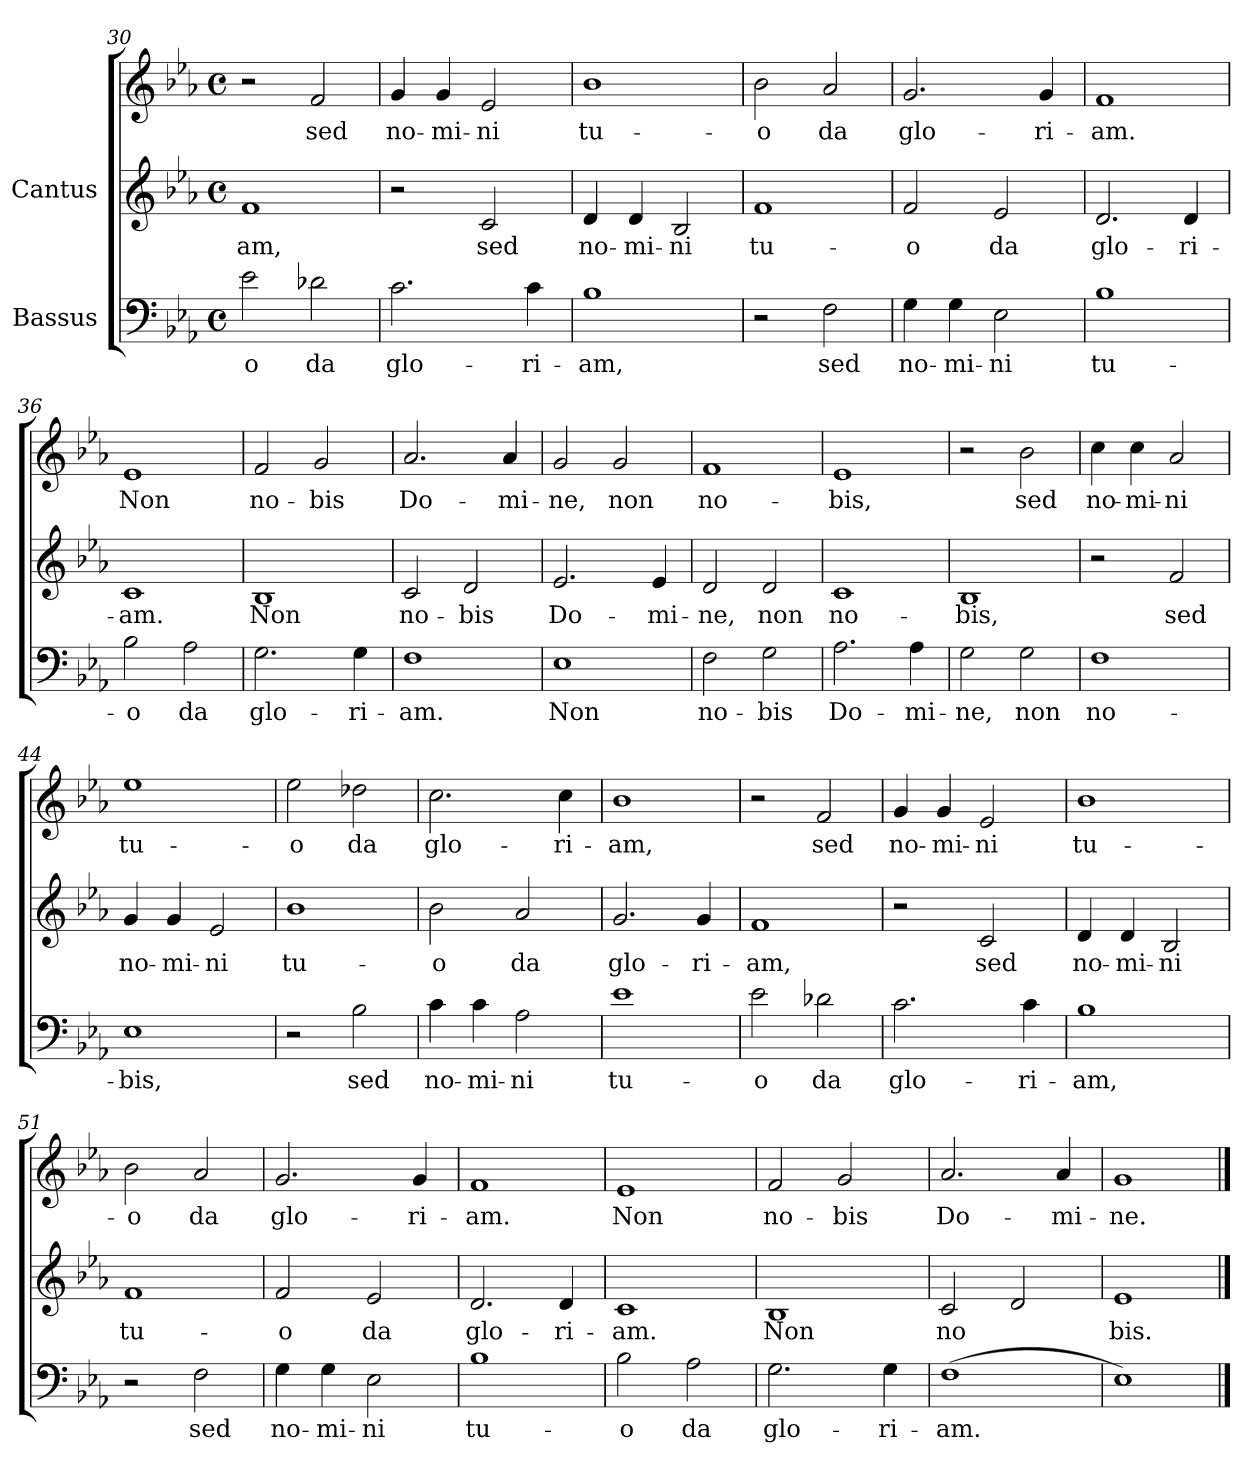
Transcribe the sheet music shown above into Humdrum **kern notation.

**kern	**text	**kern	**text	**kern	**text
*part2	*part2	*part1	*part1	*part1	*part1
*staff3	*staff3	*staff2	*staff2	*staff1	*staff1
*I"Bassus	*	*I"Cantus	*	*	*
!!LO:LB:g=z
*clefF4	*	*clefG2	*	*clefG2	*
*k[b-e-a-]	*	*k[b-e-a-]	*	*k[b-e-a-]	*
*E-:	*	*E-:	*	*E-:	*
*M4/4	*	*M4/4	*	*M4/4	*
*met(c)	*	*met(c)	*	*met(c)	*
=30	=30	=30	=30	=30	=30
!	!LO:LY:b:cj	!	!LO:LY:b:cj	!	!
2e-\	-o	1f	am,	2r	.
!	!LO:LY:b:cj	!	!	!	!LO:LY:b:cj
2d-X\	da	.	.	2f/	-sed
=31	=31	=31	=31	=31	=31
!	!LO:LY:b:cj	!	!	!	!LO:LY:b:cj
2.c\	glo-	2r	.	4g/	no-
!	!	!	!	!	!LO:LY:b:cj
.	.	.	.	4g/	-mi-
!	!	!	!LO:LY:b:cj	!	!LO:LY:b:cj
.	.	2c/	sed	2e-/	-ni
!	!LO:LY:b:cj	!	!	!	!
4c\	-ri-	.	.	.	.
=32	=32	=32	=32	=32	=32
!	!LO:LY:b:cj	!	!LO:LY:b:cj	!	!LO:LY:b:cj
1B-	-am,	4d/	-no-	1b-	tu-
!	!	!	!LO:LY:b:cj	!	!
.	.	4d/	-mi-	.	.
!	!	!	!LO:LY:b:cj	!	!
.	.	2B-/	-ni	.	.
=33	=33	=33	=33	=33	=33
!	!	!	!LO:LY:b:cj	!	!LO:LY:b:cj
2r	.	1f	tu-	2b-\	o
!	!LO:LY:b:cj	!	!	!	!LO:LY:b:cj
2F\	sed	.	.	2a-/	da
!!LO:LB:g=z
=34	=34	=34	=34	=34	=34
!	!LO:LY:b:cj	!	!LO:LY:b:cj	!	!LO:LY:b:cj
4G\	no-	2f/	-o	2.g/	-glo-
!	!LO:LY:b:cj	!	!	!	!
4G\	-mi-	.	.	.	.
!	!LO:LY:b:cj	!	!LO:LY:b:cj	!	!
2E-\	-ni	2e-/	da	.	.
!	!	!	!	!	!LO:LY:b:cj
.	.	.	.	4g/	-ri-
=35	=35	=35	=35	=35	=35
!	!LO:LY:b:cj	!	!LO:LY:b:cj	!	!LO:LY:b:cj
1B-	tu-	2.d/	glo-	1f	am.
!	!	!	!LO:LY:b:cj	!	!
.	.	4d/	-ri-	.	.
=36	=36	=36	=36	=36	=36
!	!LO:LY:b:cj	!	!LO:LY:b:cj	!	!LO:LY:b:cj
2B-\	-o	1c	am.	1e-	-Non
!	!LO:LY:b:cj	!	!	!	!
2A-\	da	.	.	.	.
=37	=37	=37	=37	=37	=37
!	!LO:LY:b:cj	!	!LO:LY:b:cj	!	!LO:LY:b:cj
2.G\	glo-	1B-	Non	2f/	no-
!	!	!	!	!	!LO:LY:b:cj
.	.	.	.	2g/	-bis
!	!LO:LY:b:cj	!	!	!	!
4G\	-ri-	.	.	.	.
=38	=38	=38	=38	=38	=38
!	!LO:LY:b:cj	!	!LO:LY:b:cj	!	!LO:LY:b:cj
1F	-am.	2c/	-no-	2.a-/	Do-
!	!	!	!LO:LY:b:cj	!	!
.	.	2d/	-bis	.	.
!	!	!	!	!	!LO:LY:b:cj
.	.	.	.	4a-/	-mi-
=39	=39	=39	=39	=39	=39
!	!LO:LY:b:cj	!	!LO:LY:b:cj	!	!LO:LY:b:cj
1E-	Non	2.e-/	Do-	2g/	ne,
!	!	!	!	!	!LO:LY:b:cj
.	.	.	.	2g/	non
!	!	!	!LO:LY:b:cj	!	!
.	.	4e-/	-mi-	.	.
!!LO:LB:g=z
=40	=40	=40	=40	=40	=40
!	!LO:LY:b:cj	!	!LO:LY:b:cj	!	!LO:LY:b:cj
2F\	no-	2d/	-ne,	1f	-no-
!	!LO:LY:b:cj	!	!LO:LY:b:cj	!	!
2G\	-bis	2d/	non	.	.
=41	=41	=41	=41	=41	=41
!	!LO:LY:b:cj	!	!LO:LY:b:cj	!	!LO:LY:b:cj
2.A-\	Do-	1c	no-	1e-	bis,
!	!LO:LY:b:cj	!	!	!	!
4A-\	-mi-	.	.	.	.
=42	=42	=42	=42	=42	=42
!	!LO:LY:b:cj	!	!LO:LY:b:cj	!	!
2G\	-ne,	1B-	bis,	2r	.
!	!LO:LY:b:cj	!	!	!	!LO:LY:b:cj
2G\	non	.	.	2b-\	-sed
=43	=43	=43	=43	=43	=43
!	!LO:LY:b:cj	!	!	!	!LO:LY:b:cj
1F	no-	2r	.	4cc\	no-
!	!	!	!	!	!LO:LY:b:cj
.	.	.	.	4cc\	-mi-
!	!	!	!LO:LY:b:cj	!	!LO:LY:b:cj
.	.	2f/	sed	2a-/	-ni
=44	=44	=44	=44	=44	=44
!	!LO:LY:b:cj	!	!LO:LY:b:cj	!	!LO:LY:b:cj
1E-	-bis,	4g/	-no-	1ee-	tu-
!	!	!	!LO:LY:b:cj	!	!
.	.	4g/	-mi-	.	.
!	!	!	!LO:LY:b:cj	!	!
.	.	2e-/	-ni	.	.
=45	=45	=45	=45	=45	=45
!	!	!	!LO:LY:b:cj	!	!LO:LY:b:cj
2r	.	1b-	tu-	2ee-\	o
!	!LO:LY:b:cj	!	!	!	!LO:LY:b:cj
2B-\	sed	.	.	2dd-X\	da
!!LO:LB:g=z
=46	=46	=46	=46	=46	=46
!	!LO:LY:b:cj	!	!LO:LY:b:cj	!	!LO:LY:b:cj
4c\	no-	2b-\	-o	2.cc\	-glo-
!	!LO:LY:b:cj	!	!	!	!
4c\	-mi-	.	.	.	.
!	!LO:LY:b:cj	!	!LO:LY:b:cj	!	!
2A-\	-ni	2a-/	da	.	.
!	!	!	!	!	!LO:LY:b:cj
.	.	.	.	4cc\	-ri-
=47	=47	=47	=47	=47	=47
!	!LO:LY:b:cj	!	!LO:LY:b:cj	!	!LO:LY:b:cj
1e-	tu-	2.g/	glo-	1b-	am,
!	!	!	!LO:LY:b:cj	!	!
.	.	4g/	-ri-	.	.
=48	=48	=48	=48	=48	=48
!	!LO:LY:b:cj	!	!LO:LY:b:cj	!	!
2e-\	-o	1f	am,	2r	.
!	!LO:LY:b:cj	!	!	!	!LO:LY:b:cj
2d-X\	da	.	.	2f/	-sed
=49	=49	=49	=49	=49	=49
!	!LO:LY:b:cj	!	!	!	!LO:LY:b:cj
2.c\	glo-	2r	.	4g/	no-
!	!	!	!	!	!LO:LY:b:cj
.	.	.	.	4g/	-mi-
!	!	!	!LO:LY:b:cj	!	!LO:LY:b:cj
.	.	2c/	sed	2e-/	-ni
!	!LO:LY:b:cj	!	!	!	!
4c\	-ri-	.	.	.	.
=50	=50	=50	=50	=50	=50
!	!LO:LY:b:cj	!	!LO:LY:b:cj	!	!LO:LY:b:cj
1B-	-am,	4d/	-no-	1b-	tu-
!	!	!	!LO:LY:b:cj	!	!
.	.	4d/	-mi-	.	.
!	!	!	!LO:LY:b:cj	!	!
.	.	2B-/	-ni	.	.
=51	=51	=51	=51	=51	=51
!	!	!	!LO:LY:b:cj	!	!LO:LY:b:cj
2r	.	1f	tu-	2b-\	o
!	!LO:LY:b:cj	!	!	!	!LO:LY:b:cj
2F\	sed	.	.	2a-/	da
!!LO:PB:g=z
=52	=52	=52	=52	=52	=52
!	!LO:LY:b:cj	!	!LO:LY:b:cj	!	!LO:LY:b:cj
4G\	no-	2f/	-o	2.g/	-glo-
!	!LO:LY:b:cj	!	!	!	!
4G\	-mi-	.	.	.	.
!	!LO:LY:b:cj	!	!LO:LY:b:cj	!	!
2E-\	-ni	2e-/	da	.	.
!	!	!	!	!	!LO:LY:b:cj
.	.	.	.	4g/	-ri-
=53	=53	=53	=53	=53	=53
!	!LO:LY:b:cj	!	!LO:LY:b:cj	!	!LO:LY:b:cj
1B-	tu-	2.d/	glo-	1f	am.
!	!	!	!LO:LY:b:cj	!	!
.	.	4d/	-ri-	.	.
=54	=54	=54	=54	=54	=54
!	!LO:LY:b:cj	!	!LO:LY:b:cj	!	!LO:LY:b:cj
2B-\	-o	1c	am.	1e-	-Non
!	!LO:LY:b:cj	!	!	!	!
2A-\	da	.	.	.	.
=55	=55	=55	=55	=55	=55
!	!LO:LY:b:cj	!	!LO:LY:b:cj	!	!LO:LY:b:cj
2.G\	glo-	1B-	Non	2f/	no-
!	!	!	!	!	!LO:LY:b:cj
.	.	.	.	2g/	-bis
!	!LO:LY:b:cj	!	!	!	!
4G\	-ri-	.	.	.	.
=56	=56	=56	=56	=56	=56
!	!LO:LY:b:cj	!	!LO:LY:b:cj	!	!LO:LY:b:cj
(>1F	-am.	2c/	-no-	2.a-/	Do-
!	!	!	!LO:LY:b:cj	!	!
.	.	2d/	--	.	.
!	!	!	!	!	!LO:LY:b:cj
.	.	.	.	4a-/	-mi-
=57	=57	=57	=57	=57	=57
!	!	!	!LO:LY:b:cj	!	!LO:LY:b:cj
1E-)	.	1e-	bis.	1g	-ne.
==	==	==	==	==	==
*-	*-	*-	*-	*-	*-
